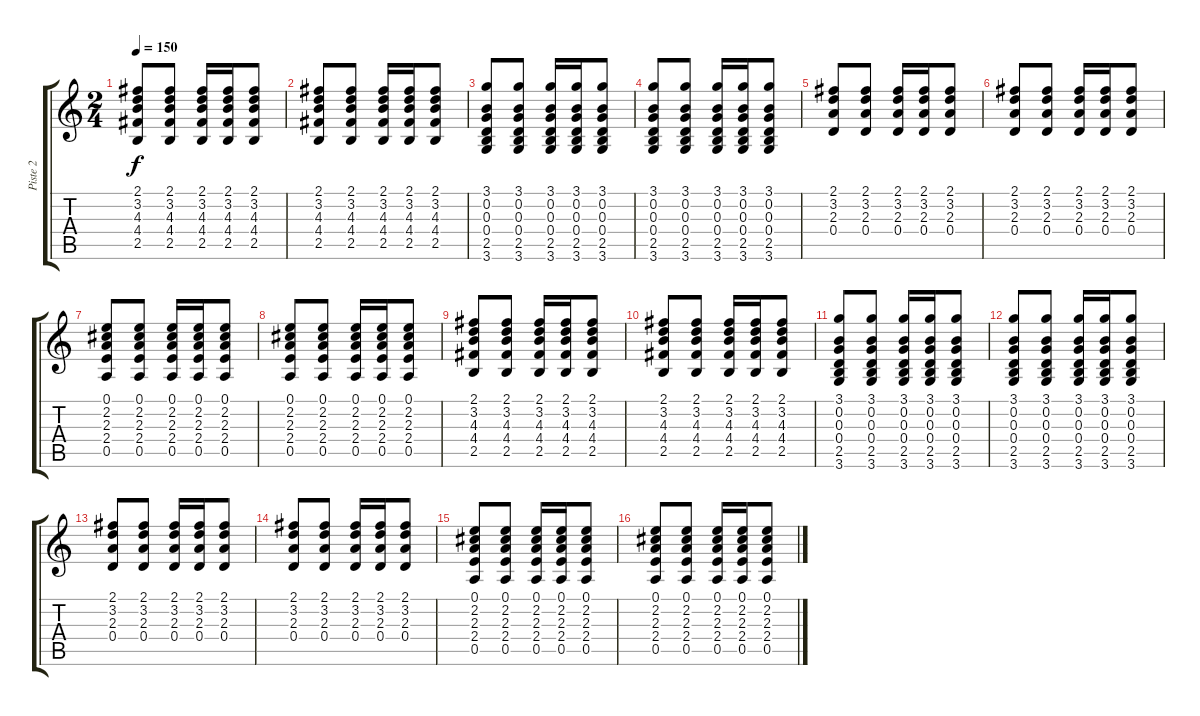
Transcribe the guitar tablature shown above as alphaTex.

\track ("Piste 2" "Piste 2") {instrument acousticguitarsteel}
\staff {score tabs}
\tuning (E4 B3 G3 D3 A2 E2) {hide}
\ts (2 4)
\tempo 150
\clef g2
\ks c
(2.1 3.2 4.3 4.4 2.5).8{dy f} (2.1 3.2 4.3 4.4 2.5).8 (2.1 3.2 4.3 4.4 2.5).16 (2.1 3.2 4.3 4.4 2.5).16 (2.1 3.2 4.3 4.4 2.5).8 |
(2.1 3.2 4.3 4.4 2.5).8 (2.1 3.2 4.3 4.4 2.5).8 (2.1 3.2 4.3 4.4 2.5).16 (2.1 3.2 4.3 4.4 2.5).16 (2.1 3.2 4.3 4.4 2.5).8 |
(3.1 0.2 0.3 0.4 2.5 3.6).8 (3.1 0.2 0.3 0.4 2.5 3.6).8 (3.1 0.2 0.3 0.4 2.5 3.6).16 (3.1 0.2 0.3 0.4 2.5 3.6).16 (3.1 0.2 0.3 0.4 2.5 3.6).8 |
(3.1 0.2 0.3 0.4 2.5 3.6).8 (3.1 0.2 0.3 0.4 2.5 3.6).8 (3.1 0.2 0.3 0.4 2.5 3.6).16 (3.1 0.2 0.3 0.4 2.5 3.6).16 (3.1 0.2 0.3 0.4 2.5 3.6).8 |
(2.1 3.2 2.3 0.4).8 (2.1 3.2 2.3 0.4).8 (2.1 3.2 2.3 0.4).16 (2.1 3.2 2.3 0.4).16 (2.1 3.2 2.3 0.4).8 |
(2.1 3.2 2.3 0.4).8 (2.1 3.2 2.3 0.4).8 (2.1 3.2 2.3 0.4).16 (2.1 3.2 2.3 0.4).16 (2.1 3.2 2.3 0.4).8 |
(0.1 2.2 2.3 2.4 0.5).8 (0.1 2.2 2.3 2.4 0.5).8 (0.1 2.2 2.3 2.4 0.5).16 (0.1 2.2 2.3 2.4 0.5).16 (0.1 2.2 2.3 2.4 0.5).8 |
(0.1 2.2 2.3 2.4 0.5).8 (0.1 2.2 2.3 2.4 0.5).8 (0.1 2.2 2.3 2.4 0.5).16 (0.1 2.2 2.3 2.4 0.5).16 (0.1 2.2 2.3 2.4 0.5).8 |
(2.1 3.2 4.3 4.4 2.5).8 (2.1 3.2 4.3 4.4 2.5).8 (2.1 3.2 4.3 4.4 2.5).16 (2.1 3.2 4.3 4.4 2.5).16 (2.1 3.2 4.3 4.4 2.5).8 |
(2.1 3.2 4.3 4.4 2.5).8 (2.1 3.2 4.3 4.4 2.5).8 (2.1 3.2 4.3 4.4 2.5).16 (2.1 3.2 4.3 4.4 2.5).16 (2.1 3.2 4.3 4.4 2.5).8 |
(3.1 0.2 0.3 0.4 2.5 3.6).8 (3.1 0.2 0.3 0.4 2.5 3.6).8 (3.1 0.2 0.3 0.4 2.5 3.6).16 (3.1 0.2 0.3 0.4 2.5 3.6).16 (3.1 0.2 0.3 0.4 2.5 3.6).8 |
(3.1 0.2 0.3 0.4 2.5 3.6).8 (3.1 0.2 0.3 0.4 2.5 3.6).8 (3.1 0.2 0.3 0.4 2.5 3.6).16 (3.1 0.2 0.3 0.4 2.5 3.6).16 (3.1 0.2 0.3 0.4 2.5 3.6).8 |
(2.1 3.2 2.3 0.4).8 (2.1 3.2 2.3 0.4).8 (2.1 3.2 2.3 0.4).16 (2.1 3.2 2.3 0.4).16 (2.1 3.2 2.3 0.4).8 |
(2.1 3.2 2.3 0.4).8 (2.1 3.2 2.3 0.4).8 (2.1 3.2 2.3 0.4).16 (2.1 3.2 2.3 0.4).16 (2.1 3.2 2.3 0.4).8 |
(0.1 2.2 2.3 2.4 0.5).8 (0.1 2.2 2.3 2.4 0.5).8 (0.1 2.2 2.3 2.4 0.5).16 (0.1 2.2 2.3 2.4 0.5).16 (0.1 2.2 2.3 2.4 0.5).8 |
(0.1 2.2 2.3 2.4 0.5).8 (0.1 2.2 2.3 2.4 0.5).8 (0.1 2.2 2.3 2.4 0.5).16 (0.1 2.2 2.3 2.4 0.5).16 (0.1 2.2 2.3 2.4 0.5).8
